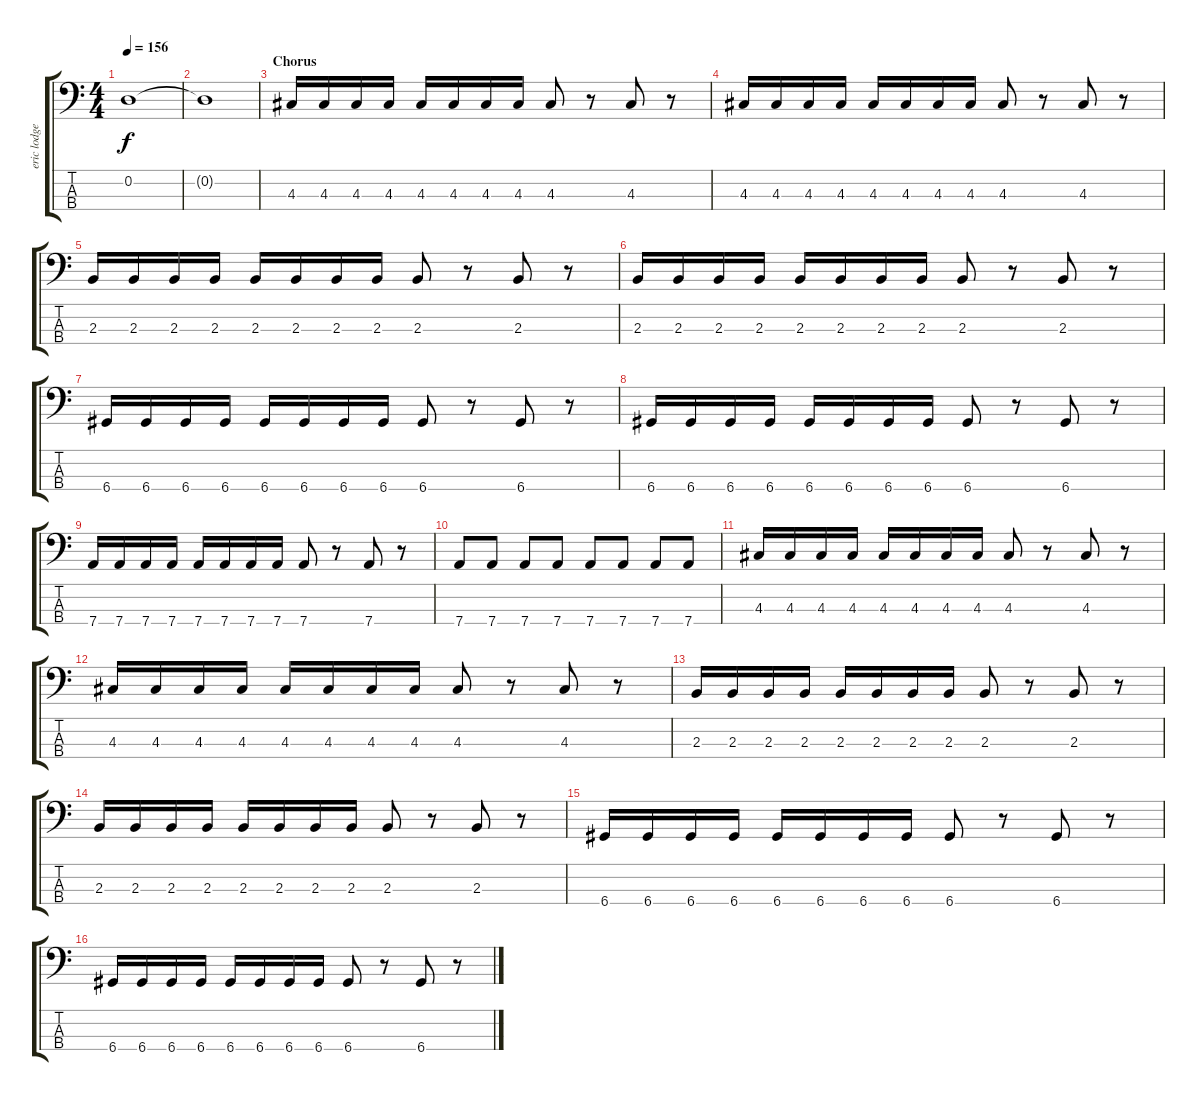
\track ("eric lodge" "eric lodge") {instrument electricbasspick}
\staff {score tabs}
\tuning (G2 D2 A1 D1) {hide}
\ts (4 4)
\tempo 156
\clef f4
\ks c
0.2{t}.1{dy f} |
0.2{t}.1 |
\section ("" "Chorus")
4.3.16 4.3.16 4.3.16 4.3.16 4.3.16 4.3.16 4.3.16 4.3.16 4.3.8 r.8 4.3.8 r.8 |
4.3.16 4.3.16 4.3.16 4.3.16 4.3.16 4.3.16 4.3.16 4.3.16 4.3.8 r.8 4.3.8 r.8 |
2.3.16 2.3.16 2.3.16 2.3.16 2.3.16 2.3.16 2.3.16 2.3.16 2.3.8 r.8 2.3.8 r.8 |
2.3.16 2.3.16 2.3.16 2.3.16 2.3.16 2.3.16 2.3.16 2.3.16 2.3.8 r.8 2.3.8 r.8 |
6.4.16 6.4.16 6.4.16 6.4.16 6.4.16 6.4.16 6.4.16 6.4.16 6.4.8 r.8 6.4.8 r.8 |
6.4.16 6.4.16 6.4.16 6.4.16 6.4.16 6.4.16 6.4.16 6.4.16 6.4.8 r.8 6.4.8 r.8 |
7.4.16 7.4.16 7.4.16 7.4.16 7.4.16 7.4.16 7.4.16 7.4.16 7.4.8 r.8 7.4.8 r.8 |
7.4.8 7.4.8 7.4.8 7.4.8 7.4.8 7.4.8 7.4.8 7.4.8 |
4.3.16 4.3.16 4.3.16 4.3.16 4.3.16 4.3.16 4.3.16 4.3.16 4.3.8 r.8 4.3.8 r.8 |
4.3.16 4.3.16 4.3.16 4.3.16 4.3.16 4.3.16 4.3.16 4.3.16 4.3.8 r.8 4.3.8 r.8 |
2.3.16 2.3.16 2.3.16 2.3.16 2.3.16 2.3.16 2.3.16 2.3.16 2.3.8 r.8 2.3.8 r.8 |
2.3.16 2.3.16 2.3.16 2.3.16 2.3.16 2.3.16 2.3.16 2.3.16 2.3.8 r.8 2.3.8 r.8 |
6.4.16 6.4.16 6.4.16 6.4.16 6.4.16 6.4.16 6.4.16 6.4.16 6.4.8 r.8 6.4.8 r.8 |
6.4.16 6.4.16 6.4.16 6.4.16 6.4.16 6.4.16 6.4.16 6.4.16 6.4.8 r.8 6.4.8 r.8
